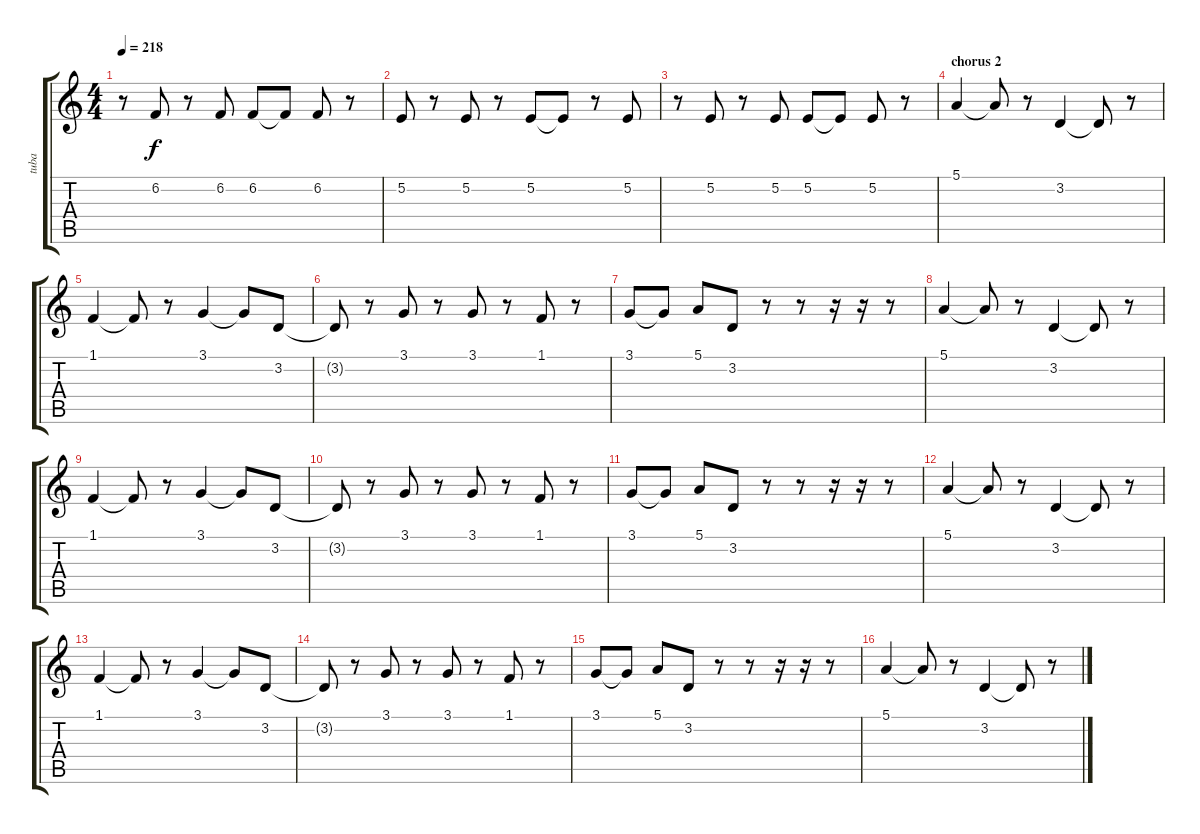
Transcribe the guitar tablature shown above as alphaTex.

\track ("tuba" "tuba") {instrument tuba}
\staff {score tabs}
\tuning (E4 B3 G3 D3 A2 E2) {hide}
\ts (4 4)
\tempo 218
\clef g2
\ks c
r.8{dy f} 6.2.8 r.8 6.2.8 6.2.8 6.2{t}.8 6.2.8 r.8 |
5.2.8 r.8 5.2.8 r.8 5.2.8 5.2{t}.8 r.8 5.2.8 |
r.8 5.2.8 r.8 5.2.8 5.2.8 5.2{t}.8 5.2.8 r.8 |
\section ("" "chorus 2")
5.1.4{balance 4} 5.1{t}.8 r.8 3.2.4 3.2{t}.8 r.8 |
1.1.4 1.1{t}.8 r.8 3.1.4 3.1{t}.8 3.2.8 |
3.2{t}.8 r.8 3.1.8{balance 12} r.8 3.1.8 r.8 1.1.8 r.8 |
3.1.8 3.1{t}.8 5.1.8 3.2.8 r.8 r.8 r.16 r.16 r.8 |
5.1.4{balance 4} 5.1{t}.8 r.8 3.2.4 3.2{t}.8 r.8 |
1.1.4 1.1{t}.8 r.8 3.1.4 3.1{t}.8 3.2.8 |
3.2{t}.8 r.8 3.1.8{balance 12} r.8 3.1.8 r.8 1.1.8 r.8 |
3.1.8 3.1{t}.8 5.1.8 3.2.8 r.8 r.8 r.16 r.16 r.8 |
5.1.4{balance 4} 5.1{t}.8 r.8 3.2.4 3.2{t}.8 r.8 |
1.1.4 1.1{t}.8 r.8 3.1.4 3.1{t}.8 3.2.8 |
3.2{t}.8 r.8 3.1.8{balance 12} r.8 3.1.8 r.8 1.1.8 r.8 |
3.1.8 3.1{t}.8 5.1.8 3.2.8 r.8 r.8 r.16 r.16 r.8 |
5.1.4{balance 4} 5.1{t}.8 r.8 3.2.4 3.2{t}.8 r.8
